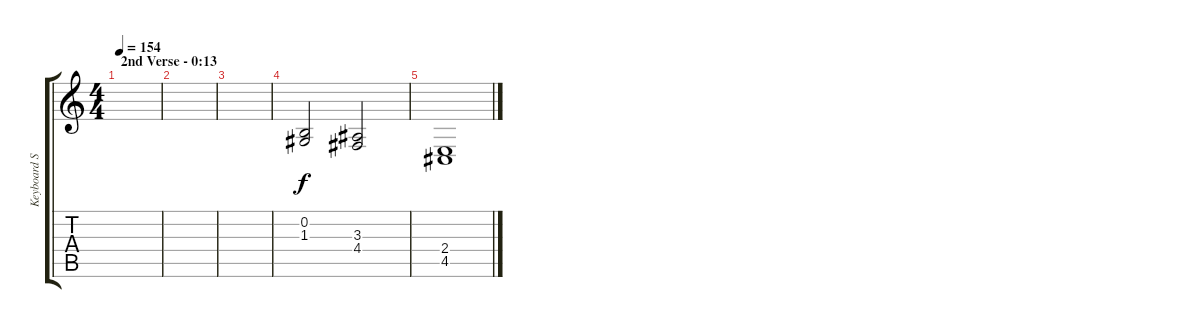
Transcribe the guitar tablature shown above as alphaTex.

\track ("Keyboard Str" "Keyboard S") {instrument synthstrings1}
\staff {score tabs}
\tuning (E4 B3 G3 D3 A2 E2) {hide}
\ts (4 4)
\section ("" "2nd Verse - 0:13")
\tempo 154
\clef g2
\ks c
|
|
|
(0.2 1.3).2 (3.3 4.4).2 |
(2.4 4.5).1
